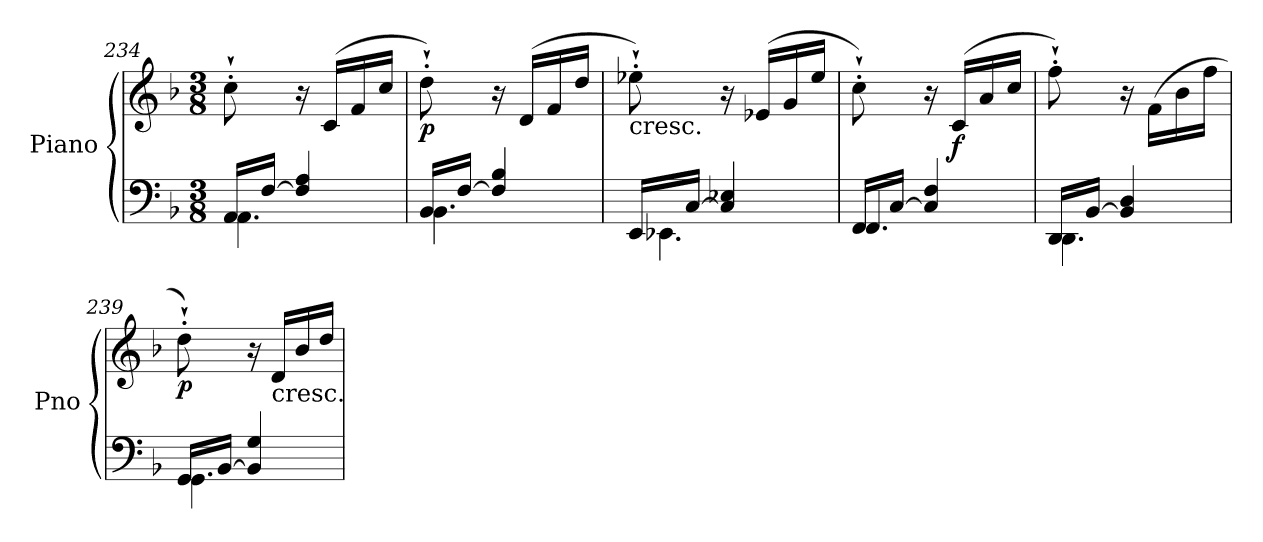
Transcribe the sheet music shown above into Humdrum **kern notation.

**kern	**kern	**dynam
*part1	*part1	*part1
*staff2	*staff1	*staff1/2
*I"Piano	*	*
*I'Pno	*	*
*clefF4	*clefG2	*
*k[b-]	*k[b-]	*
*F:	*F:	*
*M3/8	*M3/8	*
=234	=234	=234
*^	*	*
16AA/LL	4.AA\	8cc`'\	.
[16F/JJ	.	.	.
4F/] 4A/	.	16r	.
.	.	(16c/LL	.
.	.	16f/	.
.	.	16cc/JJ	.
=235	=235	=235	=235
!	!	!	!LO:DY:b
16BB-/LL	4.BB-\	8dd`'\)	p
[16F/JJ	.	.	.
4F/] 4B-/	.	16r	.
.	.	(16d/LL	.
.	.	16f/	.
.	.	16dd/JJ	.
!!LO:PB:g=z
=236	=236	=236	=236
!	!	!LO:TX:b:t=cresc.	!
16EE/LL	4.EE-X\	8ee-X`'\)	.
[16C/JJ	.	.	.
4C/] 4E-X/	.	16r	.
.	.	(16e-X/LL	.
.	.	16g/	.
.	.	16ee-/JJ	.
!!LO:PB:g=z
=237	=237	=237	=237
16FF/LL	4.FF/	8cc`'\)	.
[16C/JJ	.	.	.
4C/] 4F/	.	16r	.
!	!	!	!LO:DY:b
.	.	(16c/LL	f
.	.	16a/	.
.	.	16cc/JJ	.
=238	=238	=238	=238
16DD/LL	4.DD\	8ff`'\)	.
[16BB-/JJ	.	.	.
4BB-/] 4D/	.	16r	.
.	.	(16f\LL	.
.	.	16b-\	.
.	.	16ff\JJ	.
=239	=239	=239	=239
!	!	!	!LO:DY:b
16GG/LL	4.GG\	8dd`'\)	p
[16BB-/JJ	.	.	.
4BB-/] 4G/	.	16r	.
!	!	!LO:TX:b:t=cresc.	!
.	.	16d/LL	.
.	.	16b-/	.
.	.	16dd/JJ	.
*v	*v	*	*
=	=	=
*-	*-	*-
